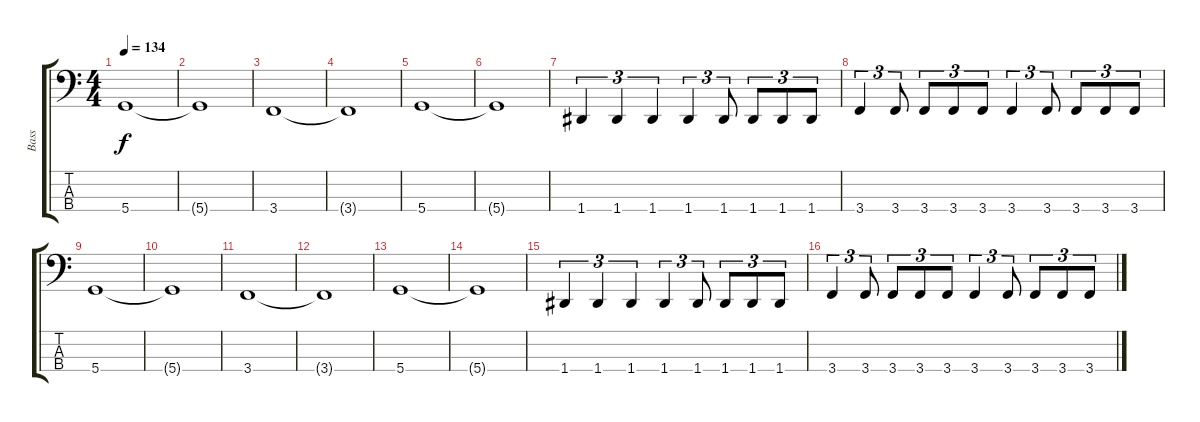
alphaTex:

\track ("Bass" "Bass") {instrument electricbasspick}
\staff {score tabs}
\tuning (F2 C2 G1 D1) {hide}
\ts (4 4)
\tempo 134
\clef f4
\ks c
5.4.1{dy f} |
5.4{t}.1 |
3.4.1 |
3.4{t}.1 |
5.4.1 |
5.4{t}.1 |
1.4.4{tu (3 2)} 1.4.4{tu (3 2)} 1.4.4{tu (3 2)} 1.4.4{tu (3 2)} 1.4.8{tu (3 2)} 1.4.8{tu (3 2)} 1.4.8{tu (3 2)} 1.4.8{tu (3 2)} |
3.4.4{tu (3 2)} 3.4.8{tu (3 2)} 3.4.8{tu (3 2)} 3.4.8{tu (3 2)} 3.4.8{tu (3 2)} 3.4.4{tu (3 2)} 3.4.8{tu (3 2)} 3.4.8{tu (3 2)} 3.4.8{tu (3 2)} 3.4.8{tu (3 2)} |
5.4.1 |
5.4{t}.1 |
3.4.1 |
3.4{t}.1 |
5.4.1 |
5.4{t}.1 |
1.4.4{tu (3 2)} 1.4.4{tu (3 2)} 1.4.4{tu (3 2)} 1.4.4{tu (3 2)} 1.4.8{tu (3 2)} 1.4.8{tu (3 2)} 1.4.8{tu (3 2)} 1.4.8{tu (3 2)} |
3.4.4{tu (3 2)} 3.4.8{tu (3 2)} 3.4.8{tu (3 2)} 3.4.8{tu (3 2)} 3.4.8{tu (3 2)} 3.4.4{tu (3 2)} 3.4.8{tu (3 2)} 3.4.8{tu (3 2)} 3.4.8{tu (3 2)} 3.4.8{tu (3 2)}
